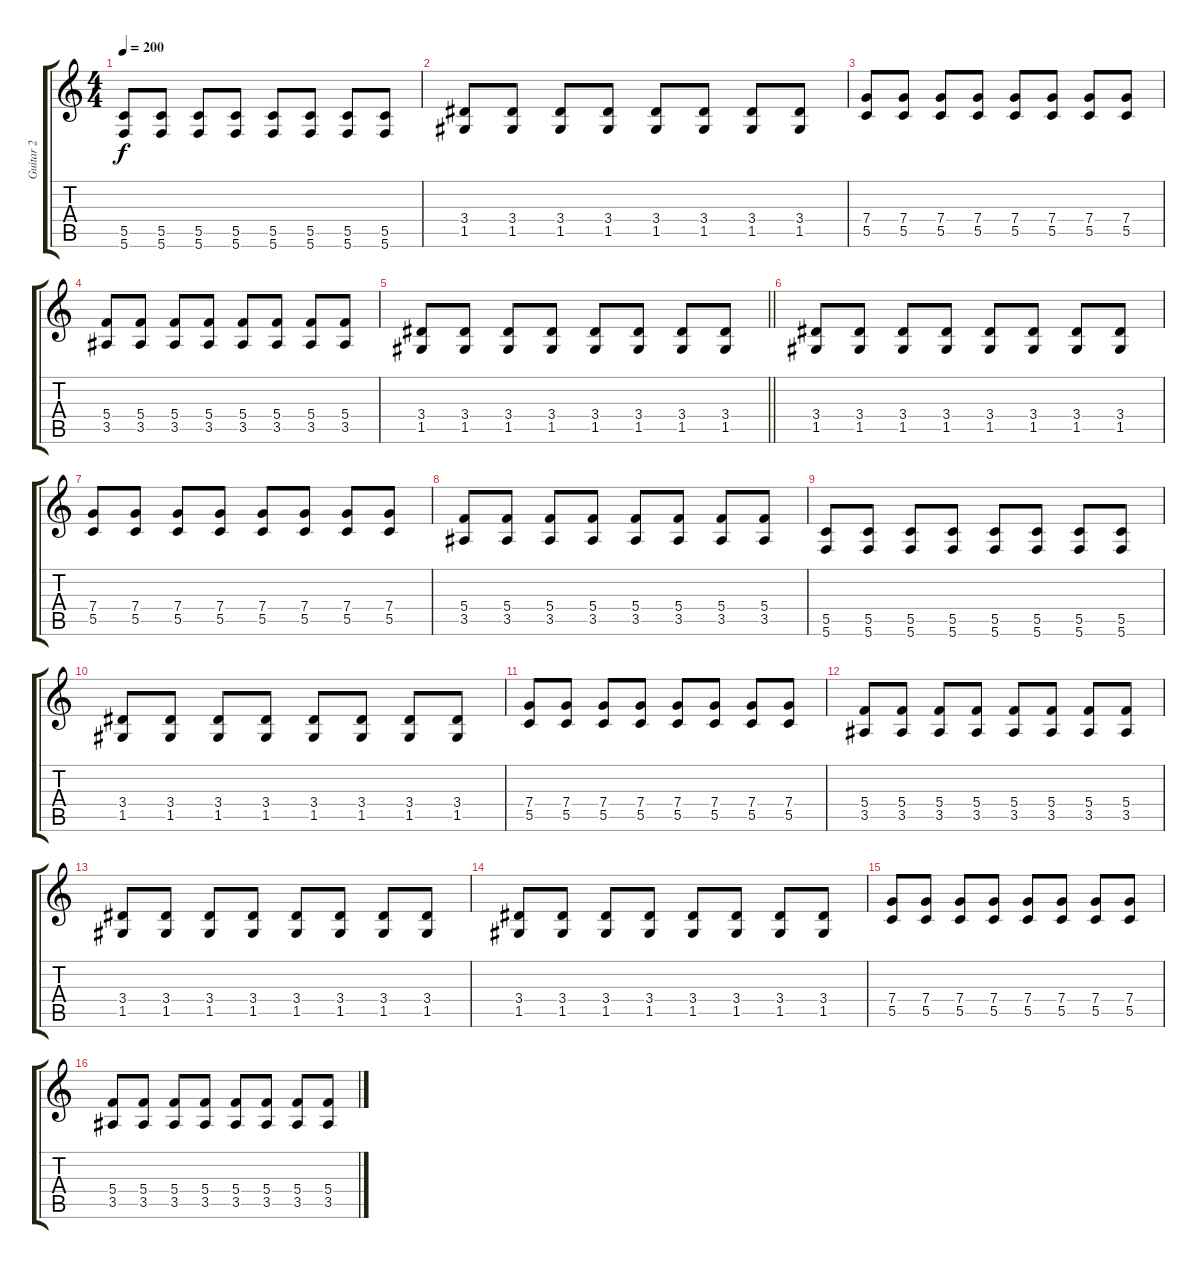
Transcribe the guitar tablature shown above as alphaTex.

\track ("Guitar 2" "Guitar 2") {instrument distortionguitar}
\staff {score tabs}
\tuning (D4 A3 F3 C3 G2 C2) {hide}
\ts (4 4)
\tempo 200
\clef g2
\ks c
(5.5 5.6).8{dy f} (5.5 5.6).8 (5.5 5.6).8 (5.5 5.6).8 (5.5 5.6).8 (5.5 5.6).8 (5.5 5.6).8 (5.5 5.6).8 |
(3.4 1.5).8 (3.4 1.5).8 (3.4 1.5).8 (3.4 1.5).8 (3.4 1.5).8 (3.4 1.5).8 (3.4 1.5).8 (3.4 1.5).8 |
(7.4 5.5).8 (7.4 5.5).8 (7.4 5.5).8 (7.4 5.5).8 (7.4 5.5).8 (7.4 5.5).8 (7.4 5.5).8 (7.4 5.5).8 |
(5.4 3.5).8 (5.4 3.5).8 (5.4 3.5).8 (5.4 3.5).8 (5.4 3.5).8 (5.4 3.5).8 (5.4 3.5).8 (5.4 3.5).8 |
\barLineRight lightlight
(3.4 1.5).8 (3.4 1.5).8 (3.4 1.5).8 (3.4 1.5).8 (3.4 1.5).8 (3.4 1.5).8 (3.4 1.5).8 (3.4 1.5).8 |
(3.4 1.5).8{balance 12} (3.4 1.5).8 (3.4 1.5).8 (3.4 1.5).8 (3.4 1.5).8 (3.4 1.5).8 (3.4 1.5).8 (3.4 1.5).8 |
(7.4 5.5).8 (7.4 5.5).8 (7.4 5.5).8 (7.4 5.5).8 (7.4 5.5).8 (7.4 5.5).8 (7.4 5.5).8 (7.4 5.5).8 |
(5.4 3.5).8 (5.4 3.5).8 (5.4 3.5).8 (5.4 3.5).8 (5.4 3.5).8 (5.4 3.5).8 (5.4 3.5).8 (5.4 3.5).8 |
(5.5 5.6).8 (5.5 5.6).8 (5.5 5.6).8 (5.5 5.6).8 (5.5 5.6).8 (5.5 5.6).8 (5.5 5.6).8 (5.5 5.6).8 |
(3.4 1.5).8 (3.4 1.5).8 (3.4 1.5).8 (3.4 1.5).8 (3.4 1.5).8 (3.4 1.5).8 (3.4 1.5).8 (3.4 1.5).8 |
(7.4 5.5).8 (7.4 5.5).8 (7.4 5.5).8 (7.4 5.5).8 (7.4 5.5).8 (7.4 5.5).8 (7.4 5.5).8 (7.4 5.5).8 |
(5.4 3.5).8 (5.4 3.5).8 (5.4 3.5).8 (5.4 3.5).8 (5.4 3.5).8 (5.4 3.5).8 (5.4 3.5).8 (5.4 3.5).8 |
(3.4 1.5).8 (3.4 1.5).8 (3.4 1.5).8 (3.4 1.5).8 (3.4 1.5).8 (3.4 1.5).8 (3.4 1.5).8 (3.4 1.5).8 |
(3.4 1.5).8 (3.4 1.5).8 (3.4 1.5).8 (3.4 1.5).8 (3.4 1.5).8 (3.4 1.5).8 (3.4 1.5).8 (3.4 1.5).8 |
(7.4 5.5).8 (7.4 5.5).8 (7.4 5.5).8 (7.4 5.5).8 (7.4 5.5).8 (7.4 5.5).8 (7.4 5.5).8 (7.4 5.5).8 |
(5.4 3.5).8 (5.4 3.5).8 (5.4 3.5).8 (5.4 3.5).8 (5.4 3.5).8 (5.4 3.5).8 (5.4 3.5).8 (5.4 3.5).8
